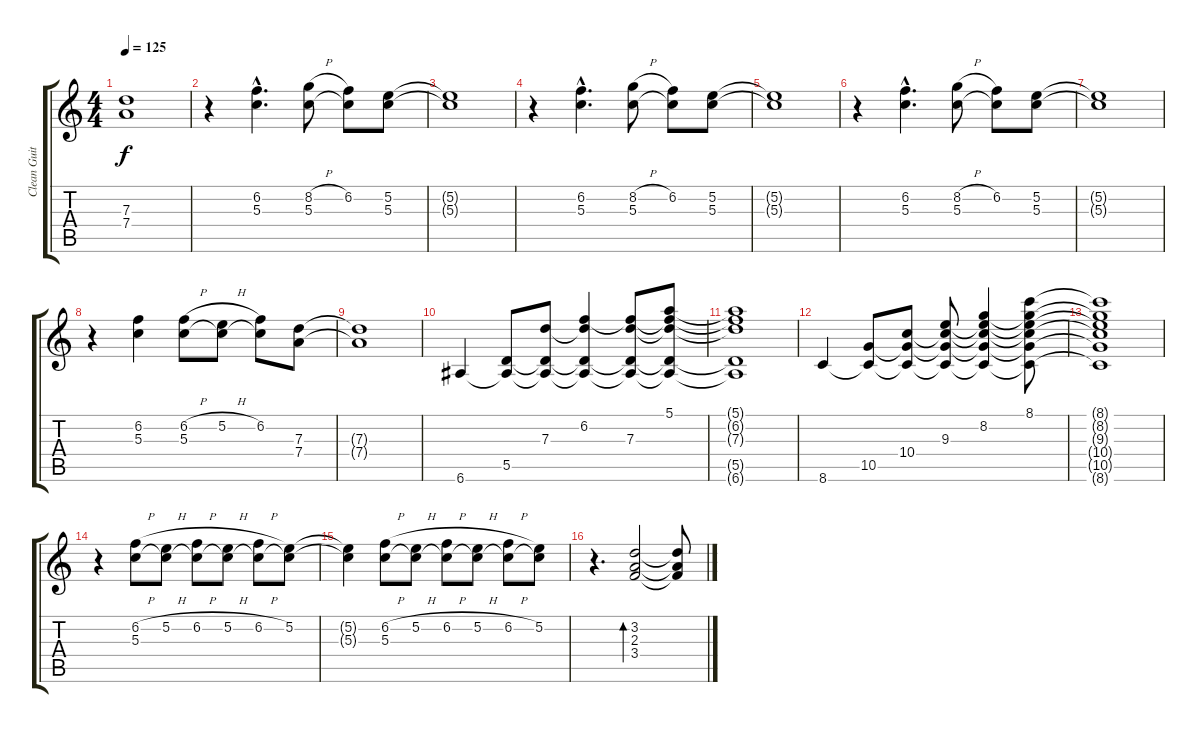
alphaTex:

\track ("Clean Guitar" "Clean Guit") {instrument electricguitarclean}
\staff {score tabs}
\tuning (E4 B3 G3 D3 A2 E2) {hide}
\ts (4 4)
\tempo 125
\clef g2
\ks c
(7.3{t} 7.4{t}).1{dy f} |
r.4 (6.2{hac} 5.3{hac}).4{d} (8.2{h} 5.3).8 (6.2 5.3{t}).8 (5.2 5.3).8 |
(5.2{t} 5.3{t}).1 |
r.4 (6.2{hac} 5.3{hac}).4{d} (8.2{h} 5.3).8 (6.2 5.3{t}).8 (5.2 5.3).8 |
(5.2{t} 5.3{t}).1 |
r.4 (6.2{hac} 5.3{hac}).4{d} (8.2{h} 5.3).8 (6.2 5.3{t}).8 (5.2 5.3).8 |
(5.2{t} 5.3{t}).1 |
r.4 (6.2 5.3).4 (6.2{h} 5.3).8 (5.2{h} 5.3{t}).8 (6.2 5.3{t}).8 (7.3 7.4).8 |
(7.3{t} 7.4{t}).1 |
6.6.4 (5.5 6.6{t}).8 (7.3 5.5{t} 6.6{t}).8 (6.2 7.3{t} 5.5{t} 6.6{t}).4 (6.2{t} 7.3 5.5{t} 6.6{t}).8 (5.1 6.2{t} 7.3{t} 5.5{t} 6.6{t}).8 |
(5.1{t} 6.2{t} 7.3{t} 5.5{t} 6.6{t}).1 |
8.6.4 (10.5 8.6{t}).8 (10.4 10.5{t} 8.6{t}).8 (9.3 10.4{t} 10.5{t} 8.6{t}).8 (8.2 9.3{t} 10.4{t} 10.5{t} 8.6{t}).4 (8.1 8.2{t} 9.3{t} 10.4{t} 10.5{t} 8.6{t}).8 |
(8.1{t} 8.2{t} 9.3{t} 10.4{t} 10.5{t} 8.6{t}).1 |
r.4 (6.2{h} 5.3).8 (5.2{h} 5.3{t}).8 (6.2{h} 5.3{t}).8 (5.2{h} 5.3{t}).8 (6.2{h} 5.3{t}).8 (5.2 5.3{t}).8 |
(5.2{t} 5.3{t}).4 (6.2{h} 5.3).8 (5.2{h} 5.3{t}).8 (6.2{h} 5.3{t}).8 (5.2{h} 5.3{t}).8 (6.2{h} 5.3{t}).8 (5.2 5.3{t}).8 |
r.4{d} (3.2 2.3 3.4).2{bd 480} (3.2{t} 2.3{t} 3.4{t}).8
